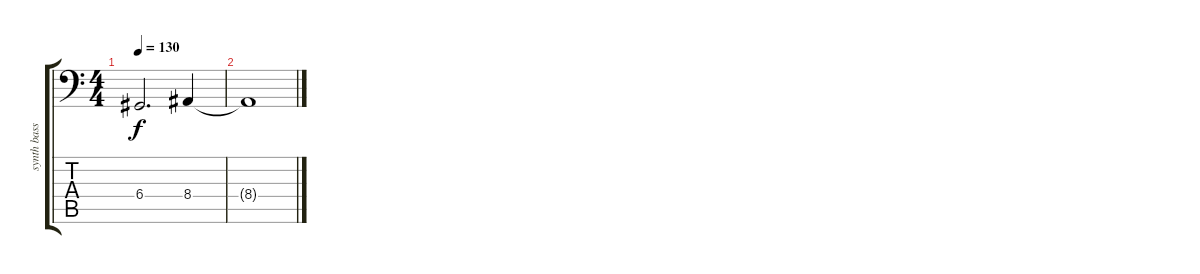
\track ("synth bass" "synth bass") {instrument lead8bassandlead}
\staff {score tabs}
\tuning (E3 B2 G2 D2 A1 E1) {hide}
\ts (4 4)
\tempo 130
\clef f4
\ks c
6.4.2{d dy f} 8.4.4 |
8.4{t}.1
